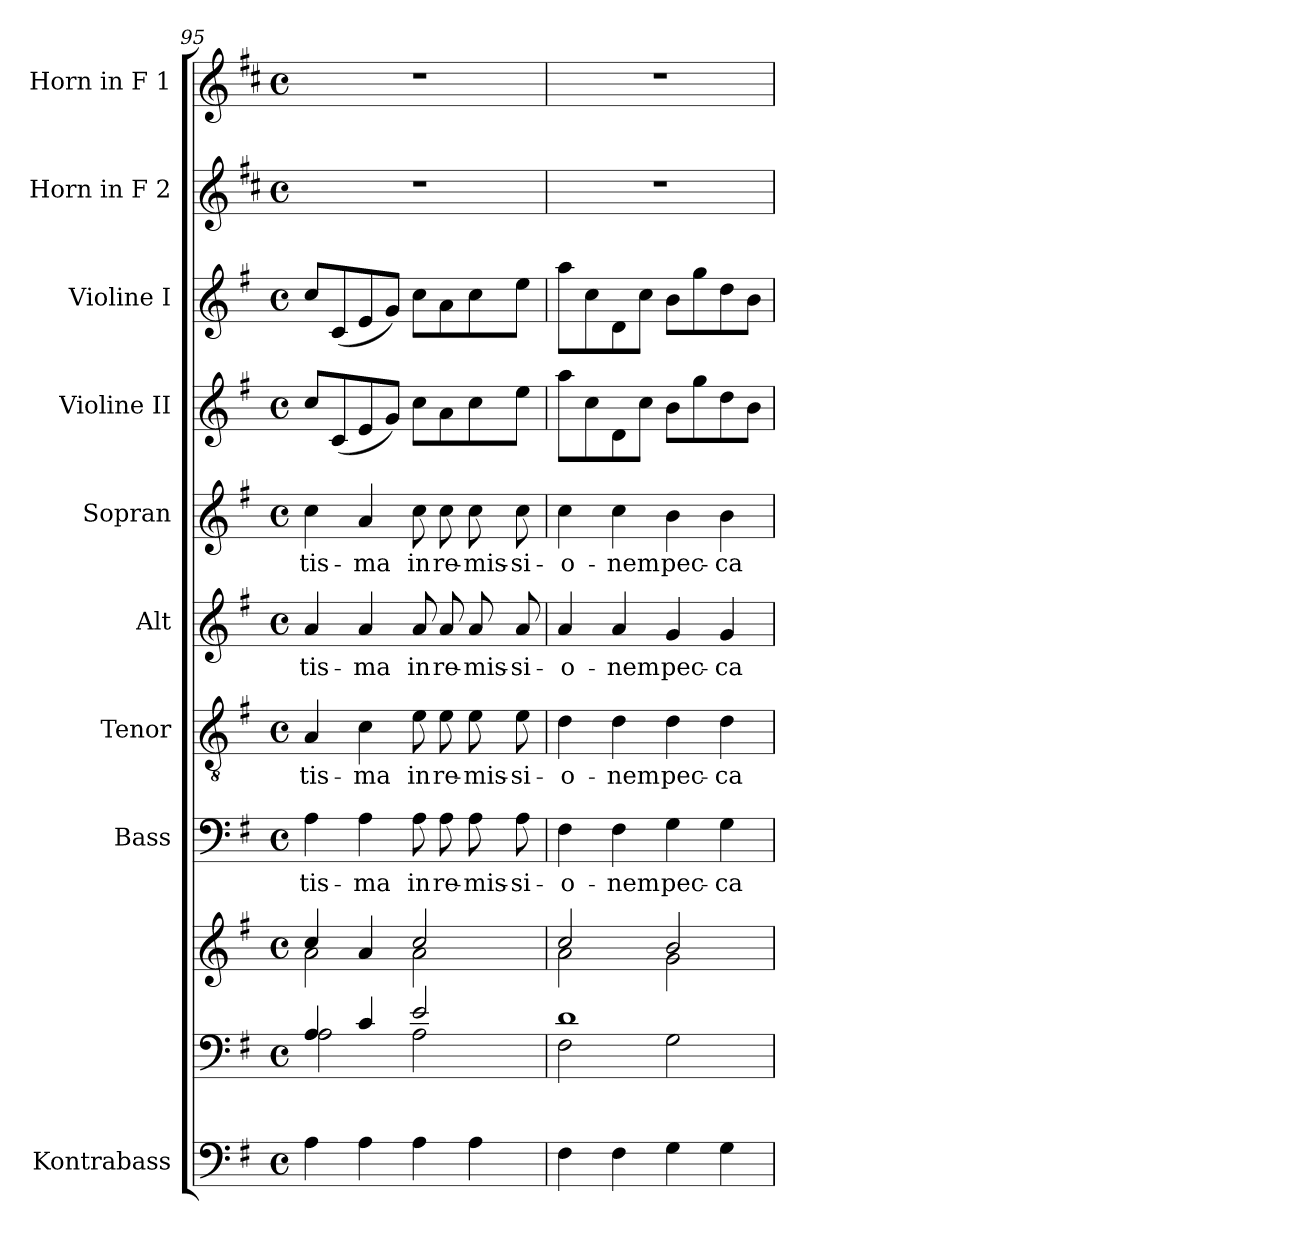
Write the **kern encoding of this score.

**kern	**kern	**kern	**kern	**text	**kern	**text	**kern	**text	**kern	**text	**kern	**kern	**kern	**kern
*part10	*part9	*part9	*part8	*part8	*part7	*part7	*part6	*part6	*part5	*part5	*part4	*part3	*part2	*part1
*staff11	*staff10	*staff9	*staff8	*staff8	*staff7	*staff7	*staff6	*staff6	*staff5	*staff5	*staff4	*staff3	*staff2	*staff1
*I"Kontrabass	*	*	*I"Bass	*	*I"Tenor	*	*I"Alt	*	*I"Sopran	*	*I"Violine II	*I"Violine I	*I"Horn in F 2	*I"Horn in F 1
*I'Kb.	*	*	*I'B.	*	*I'T.	*	*I'A.	*	*I'S.	*	*I'Vl. II	*I'Vl. I	*	*
*clefF4	*clefF4	*clefG2	*clefF4	*	*clefGv2	*	*clefG2	*	*clefG2	*	*clefG2	*clefG2	*clefG2	*clefG2
*ITrd7c12	*	*	*	*	*	*	*	*	*	*	*	*	*ITrd4c7	*ITrd4c7
*k[f#]	*k[f#]	*k[f#]	*k[f#]	*	*k[f#]	*	*k[f#]	*	*k[f#]	*	*k[f#]	*k[f#]	*k[f#]	*k[f#]
*G:	*G:	*G:	*G:	*	*G:	*	*G:	*	*G:	*	*G:	*G:	*G:	*G:
*M4/4	*M4/4	*M4/4	*M4/4	*	*M4/4	*	*M4/4	*	*M4/4	*	*M4/4	*M4/4	*M4/4	*M4/4
*met(c)	*met(c)	*met(c)	*met(c)	*	*met(c)	*	*met(c)	*	*met(c)	*	*met(c)	*met(c)	*met(c)	*met(c)
=95	=95	=95	=95	=95	=95	=95	=95	=95	=95	=95	=95	=95	=95	=95
*	*^	*^	*	*	*	*	*	*	*	*	*	*	*	*
!	!	!	!	!	!	!LO:LY:b	!	!LO:LY:b	!	!LO:LY:b	!	!LO:LY:b	!	!	!	!
4AA\	4A/	2A\	4cc/	2a\	4A\	-tis-	4A/	-tis-	4a/	-tis-	4cc\	-tis-	8cc/L	8cc/L	1r	1r
.	.	.	.	.	.	.	.	.	.	.	.	.	(<8c/	(<8c/	.	.
!	!	!	!	!	!	!LO:LY:b	!	!LO:LY:b	!	!LO:LY:b	!	!LO:LY:b	!	!	!	!
4AA\	4c/	.	4a/	.	4A\	-ma	4c\	-ma	4a/	-ma	4a/	-ma	8e/	8e/	.	.
.	.	.	.	.	.	.	.	.	.	.	.	.	8g/J)	8g/J)	.	.
!	!	!	!	!	!	!LO:LY:b	!	!LO:LY:b	!	!LO:LY:b	!	!LO:LY:b	!	!	!	!
4AA\	2e/	2A\	2cc/	2a\	8A\	in	8e\	in	8a/	in	8cc\	in	8cc\L	8cc\L	.	.
!	!	!	!	!	!	!LO:LY:b	!	!LO:LY:b	!	!LO:LY:b	!	!LO:LY:b	!	!	!	!
.	.	.	.	.	8A\	re-	8e\	re-	8a/	re-	8cc\	re-	8a\	8a\	.	.
!	!	!	!	!	!	!LO:LY:b	!	!LO:LY:b	!	!LO:LY:b	!	!LO:LY:b	!	!	!	!
4AA\	.	.	.	.	8A\	-mis-	8e\	-mis-	8a/	-mis-	8cc\	-mis-	8cc\	8cc\	.	.
!	!	!	!	!	!	!LO:LY:b	!	!LO:LY:b	!	!LO:LY:b	!	!LO:LY:b	!	!	!	!
.	.	.	.	.	8A\	-si-	8e\	-si-	8a/	-si-	8cc\	-si-	8ee\J	8ee\J	.	.
=96	=96	=96	=96	=96	=96	=96	=96	=96	=96	=96	=96	=96	=96	=96	=96	=96
!	!	!	!	!	!	!LO:LY:b	!	!LO:LY:b	!	!LO:LY:b	!	!LO:LY:b	!	!	!	!
4FF#\	1d	2F#\	2cc/	2a\	4F#\	-o-	4d\	-o-	4a/	-o-	4cc\	-o-	8aa\L	8aa\L	1r	1r
.	.	.	.	.	.	.	.	.	.	.	.	.	8cc\	8cc\	.	.
!	!	!	!	!	!	!LO:LY:b	!	!LO:LY:b	!	!LO:LY:b	!	!LO:LY:b	!	!	!	!
4FF#\	.	.	.	.	4F#\	-nem	4d\	-nem	4a/	-nem	4cc\	-nem	8d\	8d\	.	.
.	.	.	.	.	.	.	.	.	.	.	.	.	8cc\J	8cc\J	.	.
!	!	!	!	!	!	!LO:LY:b	!	!LO:LY:b	!	!LO:LY:b	!	!LO:LY:b	!	!	!	!
4GG\	.	2G\	2b/	2g\	4G\	pec-	4d\	pec-	4g/	pec-	4b\	pec-	8b\L	8b\L	.	.
.	.	.	.	.	.	.	.	.	.	.	.	.	8gg\	8gg\	.	.
!	!	!	!	!	!	!LO:LY:b	!	!LO:LY:b	!	!LO:LY:b	!	!LO:LY:b	!	!	!	!
4GG\	.	.	.	.	4G\	-ca-	4d\	-ca-	4g/	-ca-	4b\	-ca-	8dd\	8dd\	.	.
.	.	.	.	.	.	.	.	.	.	.	.	.	8b\J	8b\J	.	.
*	*v	*v	*	*	*	*	*	*	*	*	*	*	*	*	*	*
*	*	*v	*v	*	*	*	*	*	*	*	*	*	*	*	*
=	=	=	=	=	=	=	=	=	=	=	=	=	=	=
*-	*-	*-	*-	*-	*-	*-	*-	*-	*-	*-	*-	*-	*-	*-
